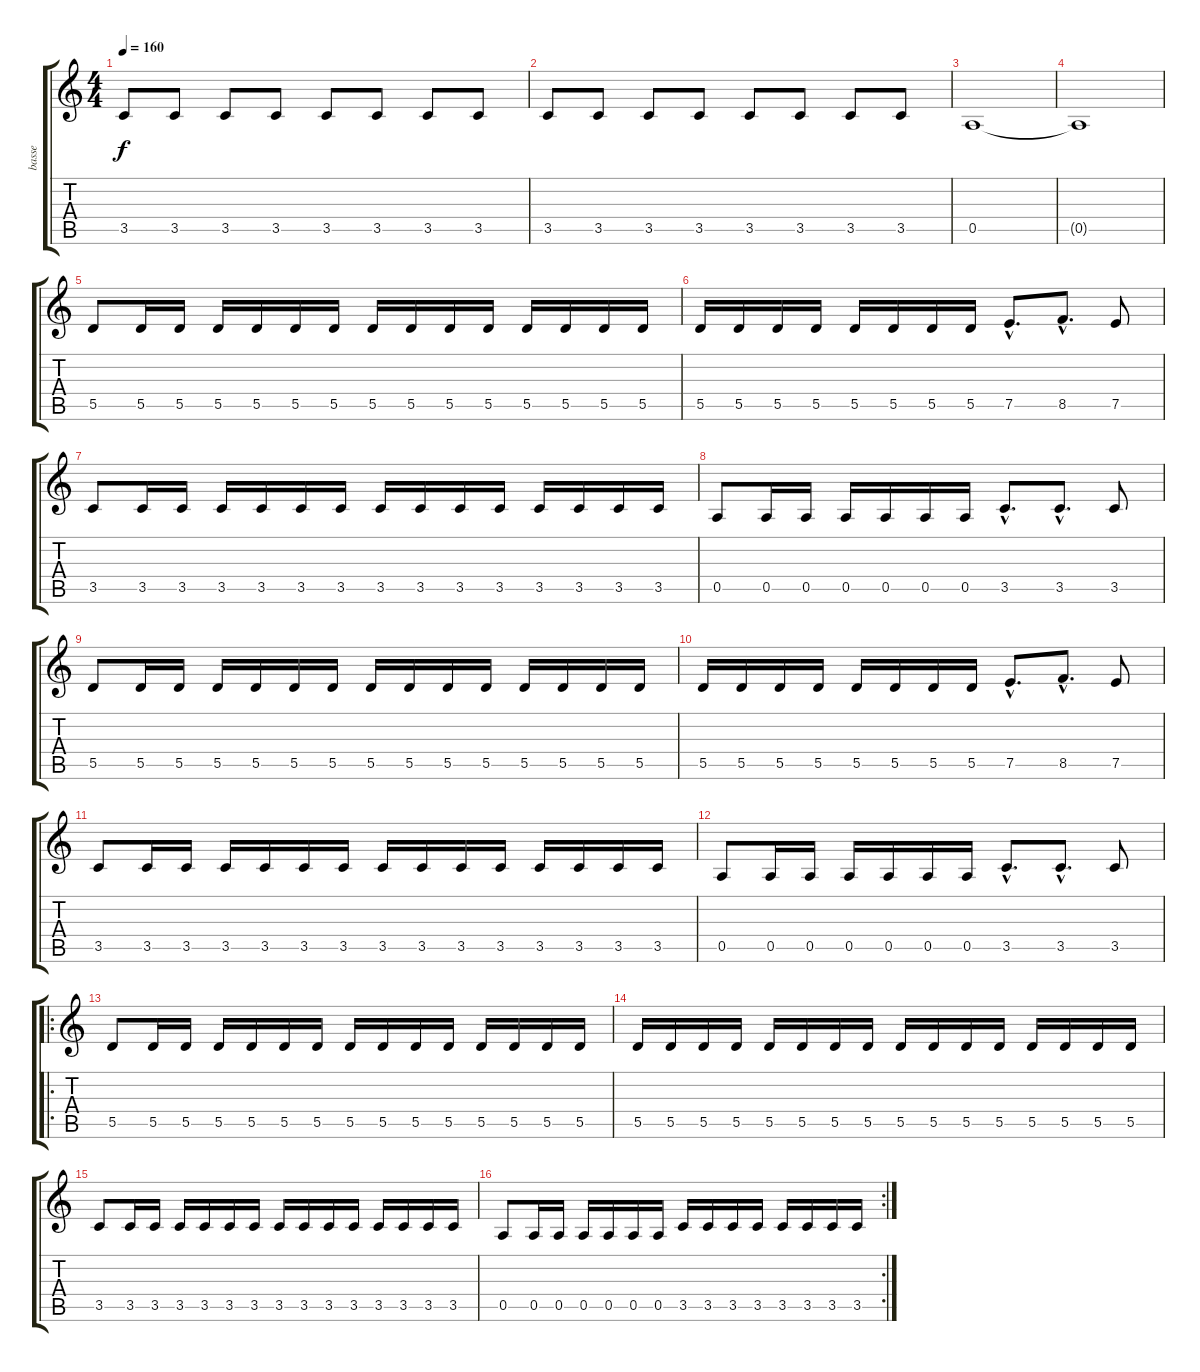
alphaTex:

\track ("basse" "basse") {instrument acousticguitarnylon}
\staff {score tabs}
\tuning (E4 B3 G3 D3 A2 E2) {hide}
\ts (4 4)
\tempo 160
\clef g2
\ks c
3.5.8{dy f} 3.5.8 3.5.8 3.5.8 3.5.8 3.5.8 3.5.8 3.5.8 |
3.5.8 3.5.8 3.5.8 3.5.8 3.5.8 3.5.8 3.5.8 3.5.8 |
0.5.1 |
0.5{t}.1 |
5.5.8 5.5.16 5.5.16 5.5.16 5.5.16 5.5.16 5.5.16 5.5.16 5.5.16 5.5.16 5.5.16 5.5.16 5.5.16 5.5.16 5.5.16 |
5.5.16 5.5.16 5.5.16 5.5.16 5.5.16 5.5.16 5.5.16 5.5.16 7.5{hac}.8{d} 8.5{hac}.8{d} 7.5.8 |
3.5.8 3.5.16 3.5.16 3.5.16 3.5.16 3.5.16 3.5.16 3.5.16 3.5.16 3.5.16 3.5.16 3.5.16 3.5.16 3.5.16 3.5.16 |
0.5.8 0.5.16 0.5.16 0.5.16 0.5.16 0.5.16 0.5.16 3.5{hac}.8{d} 3.5{hac}.8{d} 3.5.8 |
5.5.8 5.5.16 5.5.16 5.5.16 5.5.16 5.5.16 5.5.16 5.5.16 5.5.16 5.5.16 5.5.16 5.5.16 5.5.16 5.5.16 5.5.16 |
5.5.16 5.5.16 5.5.16 5.5.16 5.5.16 5.5.16 5.5.16 5.5.16 7.5{hac}.8{d} 8.5{hac}.8{d} 7.5.8 |
3.5.8 3.5.16 3.5.16 3.5.16 3.5.16 3.5.16 3.5.16 3.5.16 3.5.16 3.5.16 3.5.16 3.5.16 3.5.16 3.5.16 3.5.16 |
0.5.8 0.5.16 0.5.16 0.5.16 0.5.16 0.5.16 0.5.16 3.5{hac}.8{d} 3.5{hac}.8{d} 3.5.8 |
\ro
5.5.8 5.5.16 5.5.16 5.5.16 5.5.16 5.5.16 5.5.16 5.5.16 5.5.16 5.5.16 5.5.16 5.5.16 5.5.16 5.5.16 5.5.16 |
5.5.16 5.5.16 5.5.16 5.5.16 5.5.16 5.5.16 5.5.16 5.5.16 5.5.16 5.5.16 5.5.16 5.5.16 5.5.16 5.5.16 5.5.16 5.5.16 |
3.5.8 3.5.16 3.5.16 3.5.16 3.5.16 3.5.16 3.5.16 3.5.16 3.5.16 3.5.16 3.5.16 3.5.16 3.5.16 3.5.16 3.5.16 |
\rc 2
0.5.8 0.5.16 0.5.16 0.5.16 0.5.16 0.5.16 0.5.16 3.5.16 3.5.16 3.5.16 3.5.16 3.5.16 3.5.16 3.5.16 3.5.16
